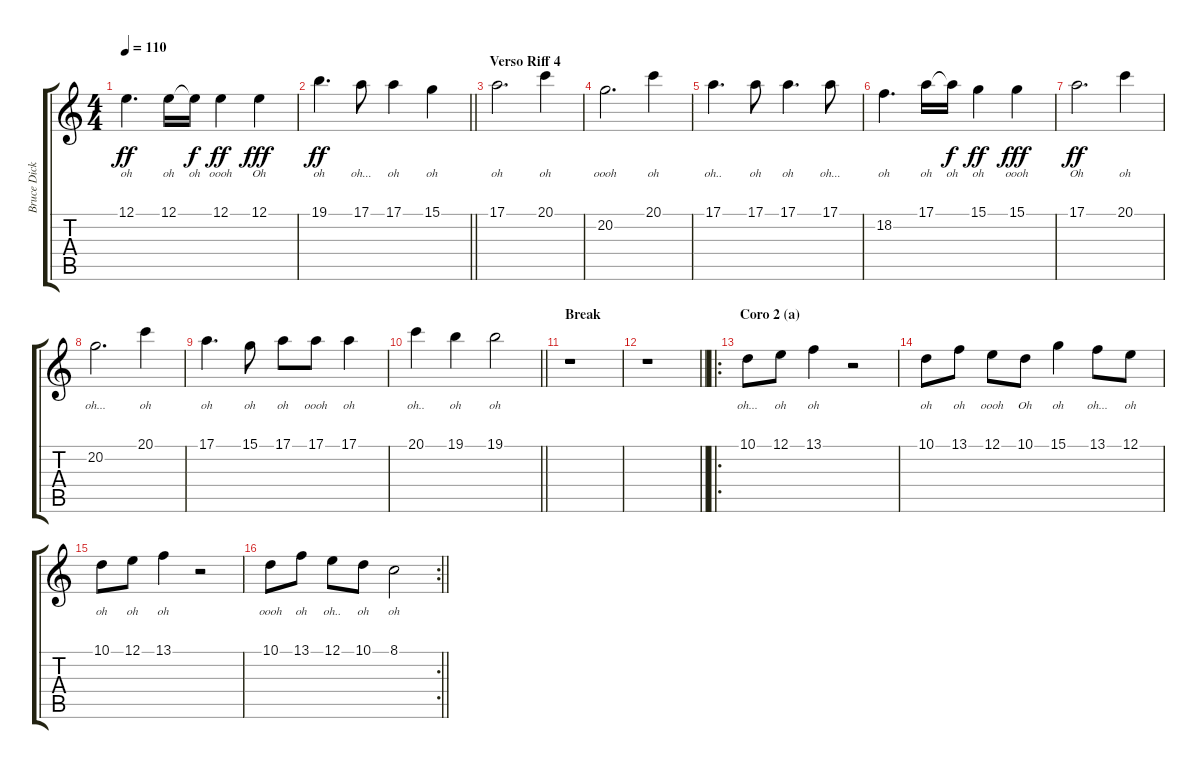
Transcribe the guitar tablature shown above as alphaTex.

\track ("Bruce Dickinson" "Bruce Dick") {instrument lead2sawtooth}
\staff {score tabs}
\tuning (E4 B3 G3 D3 A2 E2) {hide}
\ts (4 4)
\tempo 110
\clef g2
\ks c
12.1.4{d lyrics (0 "oh") lyrics (1 "") lyrics (2 "") lyrics (3 "") lyrics (4 "") dy ff} 12.1.16{lyrics (0 "oh") lyrics (1 "") lyrics (2 "") lyrics (3 "") lyrics (4 "")} 12.1{t}.16{lyrics (0 "oh") lyrics (1 "") lyrics (2 "") lyrics (3 "") lyrics (4 "") dy f} 12.1.4{lyrics (0 "oooh") lyrics (1 "") lyrics (2 "") lyrics (3 "") lyrics (4 "") dy ff} 12.1.4{lyrics (0 "Oh") lyrics (1 "") lyrics (2 "") lyrics (3 "") lyrics (4 "") dy fff} |
\barLineRight lightlight
19.1.4{d lyrics (0 "oh") lyrics (1 "") lyrics (2 "") lyrics (3 "") lyrics (4 "") dy ff} 17.1.8{lyrics (0 "oh...") lyrics (1 "") lyrics (2 "") lyrics (3 "") lyrics (4 "")} 17.1.4{lyrics (0 "oh") lyrics (1 "") lyrics (2 "") lyrics (3 "") lyrics (4 "")} 15.1.4{lyrics (0 "oh") lyrics (1 "") lyrics (2 "") lyrics (3 "") lyrics (4 "")} |
\section ("" "Verso Riff 4")
17.1.2{d lyrics (0 "oh") lyrics (1 "") lyrics (2 "") lyrics (3 "") lyrics (4 "")} 20.1.4{lyrics (0 "oh") lyrics (1 "") lyrics (2 "") lyrics (3 "") lyrics (4 "")} |
20.2.2{d lyrics (0 "oooh") lyrics (1 "") lyrics (2 "") lyrics (3 "") lyrics (4 "")} 20.1.4{lyrics (0 "oh") lyrics (1 "") lyrics (2 "") lyrics (3 "") lyrics (4 "")} |
17.1.4{d lyrics (0 "oh..") lyrics (1 "") lyrics (2 "") lyrics (3 "") lyrics (4 "")} 17.1.8{lyrics (0 "oh") lyrics (1 "") lyrics (2 "") lyrics (3 "") lyrics (4 "")} 17.1.4{d lyrics (0 "oh") lyrics (1 "") lyrics (2 "") lyrics (3 "") lyrics (4 "")} 17.1.8{lyrics (0 "oh...") lyrics (1 "") lyrics (2 "") lyrics (3 "") lyrics (4 "")} |
18.2.4{d lyrics (0 "oh") lyrics (1 "") lyrics (2 "") lyrics (3 "") lyrics (4 "")} 17.1.16{lyrics (0 "oh") lyrics (1 "") lyrics (2 "") lyrics (3 "") lyrics (4 "")} 17.1{t}.16{lyrics (0 "oh") lyrics (1 "") lyrics (2 "") lyrics (3 "") lyrics (4 "") dy f} 15.1.4{lyrics (0 "oh") lyrics (1 "") lyrics (2 "") lyrics (3 "") lyrics (4 "") dy ff} 15.1.4{lyrics (0 "oooh") lyrics (1 "") lyrics (2 "") lyrics (3 "") lyrics (4 "") dy fff} |
17.1.2{d lyrics (0 "Oh") lyrics (1 "") lyrics (2 "") lyrics (3 "") lyrics (4 "") dy ff} 20.1.4{lyrics (0 "oh") lyrics (1 "") lyrics (2 "") lyrics (3 "") lyrics (4 "")} |
20.2.2{d lyrics (0 "oh...") lyrics (1 "") lyrics (2 "") lyrics (3 "") lyrics (4 "")} 20.1.4{lyrics (0 "oh") lyrics (1 "") lyrics (2 "") lyrics (3 "") lyrics (4 "")} |
17.1.4{d lyrics (0 "oh") lyrics (1 "") lyrics (2 "") lyrics (3 "") lyrics (4 "")} 15.1.8{lyrics (0 "oh") lyrics (1 "") lyrics (2 "") lyrics (3 "") lyrics (4 "")} 17.1.8{lyrics (0 "oh") lyrics (1 "") lyrics (2 "") lyrics (3 "") lyrics (4 "")} 17.1.8{lyrics (0 "oooh") lyrics (1 "") lyrics (2 "") lyrics (3 "") lyrics (4 "")} 17.1.4{lyrics (0 "oh") lyrics (1 "") lyrics (2 "") lyrics (3 "") lyrics (4 "")} |
\barLineRight lightlight
20.1.4{lyrics (0 "oh..") lyrics (1 "") lyrics (2 "") lyrics (3 "") lyrics (4 "")} 19.1.4{lyrics (0 "oh") lyrics (1 "") lyrics (2 "") lyrics (3 "") lyrics (4 "")} 19.1.2{lyrics (0 "oh") lyrics (1 "") lyrics (2 "") lyrics (3 "") lyrics (4 "")} |
\section ("" "Break")
r.1 |
\barLineRight lightlight
r.1 |
\ro
\section ("" "Coro 2 (a)")
10.1.8{lyrics (0 "oh...") lyrics (1 "") lyrics (2 "") lyrics (3 "") lyrics (4 "")} 12.1.8{lyrics (0 "oh") lyrics (1 "") lyrics (2 "") lyrics (3 "") lyrics (4 "")} 13.1.4{lyrics (0 "oh") lyrics (1 "") lyrics (2 "") lyrics (3 "") lyrics (4 "")} r.2 |
10.1.8{lyrics (0 "oh") lyrics (1 "") lyrics (2 "") lyrics (3 "") lyrics (4 "")} 13.1.8{lyrics (0 "oh") lyrics (1 "") lyrics (2 "") lyrics (3 "") lyrics (4 "")} 12.1.8{lyrics (0 "oooh") lyrics (1 "") lyrics (2 "") lyrics (3 "") lyrics (4 "")} 10.1.8{lyrics (0 "Oh") lyrics (1 "") lyrics (2 "") lyrics (3 "") lyrics (4 "")} 15.1.4{lyrics (0 "oh") lyrics (1 "") lyrics (2 "") lyrics (3 "") lyrics (4 "")} 13.1.8{lyrics (0 "oh...") lyrics (1 "") lyrics (2 "") lyrics (3 "") lyrics (4 "")} 12.1.8{lyrics (0 "oh") lyrics (1 "") lyrics (2 "") lyrics (3 "") lyrics (4 "")} |
10.1.8{lyrics (0 "oh") lyrics (1 "") lyrics (2 "") lyrics (3 "") lyrics (4 "")} 12.1.8{lyrics (0 "oh") lyrics (1 "") lyrics (2 "") lyrics (3 "") lyrics (4 "")} 13.1.4{lyrics (0 "oh") lyrics (1 "") lyrics (2 "") lyrics (3 "") lyrics (4 "")} r.2 |
\rc 2
\barLineRight lightlight
10.1.8{lyrics (0 "oooh") lyrics (1 "") lyrics (2 "") lyrics (3 "") lyrics (4 "")} 13.1.8{lyrics (0 "oh") lyrics (1 "") lyrics (2 "") lyrics (3 "") lyrics (4 "")} 12.1.8{lyrics (0 "oh..") lyrics (1 "") lyrics (2 "") lyrics (3 "") lyrics (4 "")} 10.1.8{lyrics (0 "oh") lyrics (1 "") lyrics (2 "") lyrics (3 "") lyrics (4 "")} 8.1.2{lyrics (0 "oh") lyrics (1 "") lyrics (2 "") lyrics (3 "") lyrics (4 "")}
